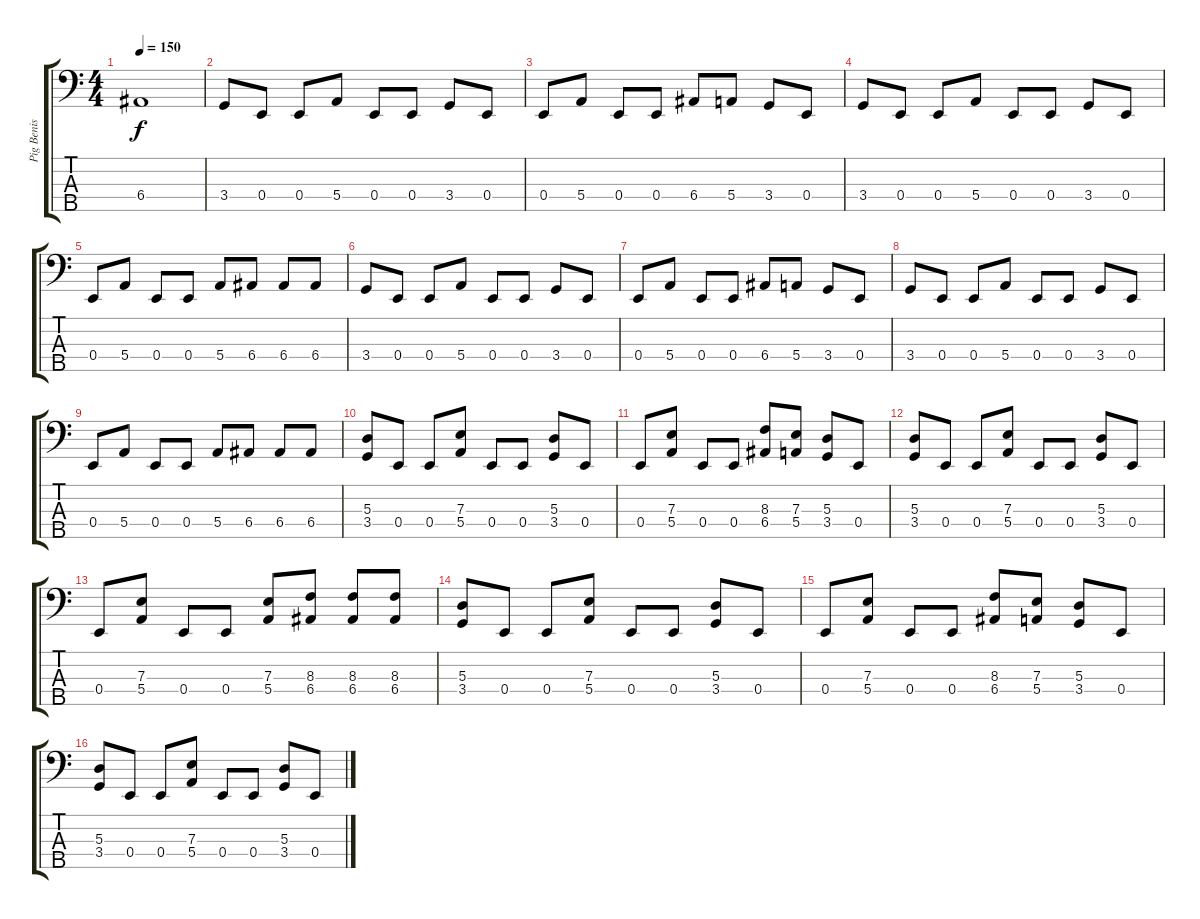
\track ("Pig Benis" "Pig Benis") {instrument electricbasspick}
\staff {score tabs}
\tuning (G2 D2 A1 E1 B0) {hide}
\ts (4 4)
\tempo 150
\clef f4
\ks c
6.4.1{dy f} |
3.4.8 0.4.8 0.4.8 5.4.8 0.4.8 0.4.8 3.4.8 0.4.8 |
0.4.8 5.4.8 0.4.8 0.4.8 6.4.8 5.4.8 3.4.8 0.4.8 |
3.4.8 0.4.8 0.4.8 5.4.8 0.4.8 0.4.8 3.4.8 0.4.8 |
0.4.8 5.4.8 0.4.8 0.4.8 5.4.8 6.4.8 6.4.8 6.4.8 |
3.4.8 0.4.8 0.4.8 5.4.8 0.4.8 0.4.8 3.4.8 0.4.8 |
0.4.8 5.4.8 0.4.8 0.4.8 6.4.8 5.4.8 3.4.8 0.4.8 |
3.4.8 0.4.8 0.4.8 5.4.8 0.4.8 0.4.8 3.4.8 0.4.8 |
0.4.8 5.4.8 0.4.8 0.4.8 5.4.8 6.4.8 6.4.8 6.4.8 |
(5.3 3.4).8 0.4.8 0.4.8 (7.3 5.4).8 0.4.8 0.4.8 (5.3 3.4).8 0.4.8 |
0.4.8 (7.3 5.4).8 0.4.8 0.4.8 (8.3 6.4).8 (7.3 5.4).8 (5.3 3.4).8 0.4.8 |
(5.3 3.4).8 0.4.8 0.4.8 (7.3 5.4).8 0.4.8 0.4.8 (5.3 3.4).8 0.4.8 |
0.4.8 (7.3 5.4).8 0.4.8 0.4.8 (7.3 5.4).8 (8.3 6.4).8 (8.3 6.4).8 (8.3 6.4).8 |
(5.3 3.4).8 0.4.8 0.4.8 (7.3 5.4).8 0.4.8 0.4.8 (5.3 3.4).8 0.4.8 |
0.4.8 (7.3 5.4).8 0.4.8 0.4.8 (8.3 6.4).8 (7.3 5.4).8 (5.3 3.4).8 0.4.8 |
(5.3 3.4).8 0.4.8 0.4.8 (7.3 5.4).8 0.4.8 0.4.8 (5.3 3.4).8 0.4.8
